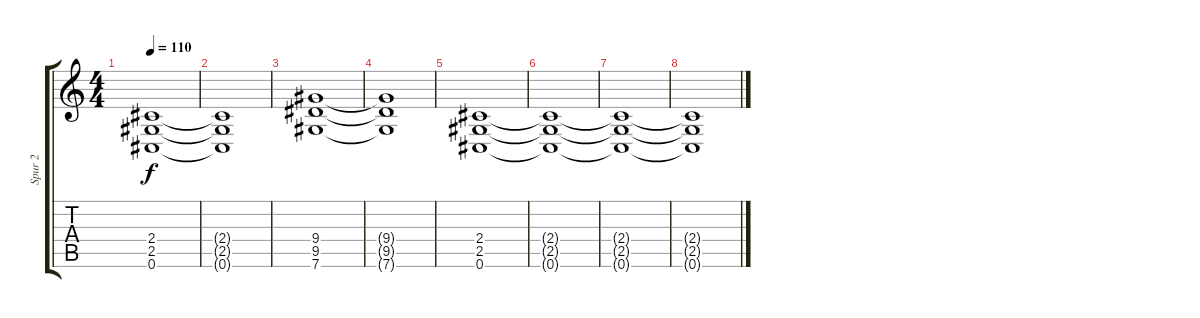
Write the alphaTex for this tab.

\track ("Spur 2" "Spur 2") {instrument distortionguitar}
\staff {score tabs}
\tuning (Db4 Ab3 E3 B2 Gb2 Db2) {hide}
\ts (4 4)
\tempo 110
\clef g2
\ks c
(2.4 2.5 0.6).1{dy f} |
(2.4{t} 2.5{t} 0.6{t}).1 |
(9.4 9.5 7.6).1 |
(9.4{t} 9.5{t} 7.6{t}).1 |
(2.4 2.5 0.6).1{volume 0} |
(2.4{t} 2.5{t} 0.6{t}).1 |
(2.4{t} 2.5{t} 0.6{t}).1 |
(2.4{t} 2.5{t} 0.6{t}).1
